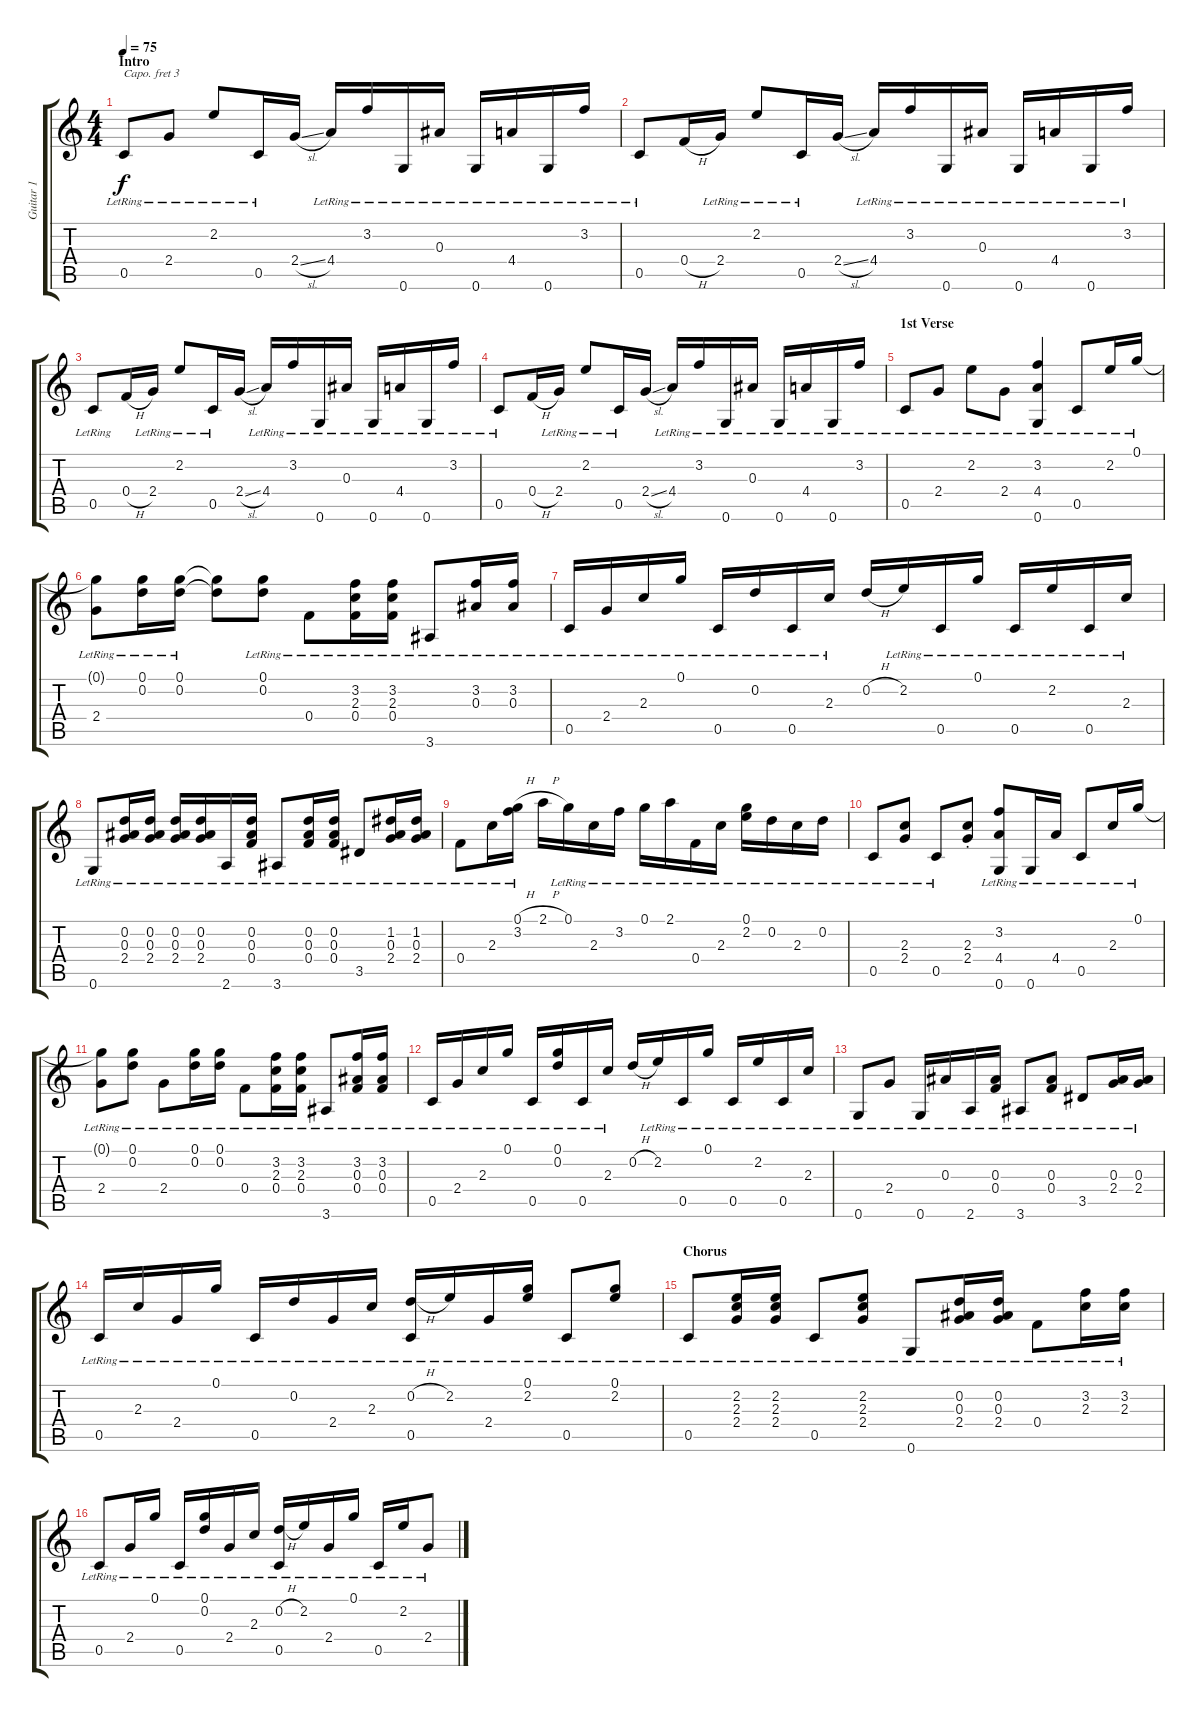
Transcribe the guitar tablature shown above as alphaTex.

\track ("Guitar 1" "Guitar 1") {instrument acousticguitarsteel}
\staff {score tabs}
\capo 3
\tuning (E4 B3 G3 D3 A2 E2) {hide}
\ts (4 4)
\section ("" "Intro")
\tempo 75
\clef g2
\ks c
0.5{lr}.8{dy f instrument acousticguitarsteel} 2.4{lr}.8 2.2{lr}.8 0.5{lr}.16 2.4{sl}.16 4.4{lr}.16 3.2{lr}.16 0.6{lr}.16 0.3{lr}.16 0.6{lr}.16 4.4{lr}.16 0.6{lr}.16 3.2{lr}.16 |
0.5{lr}.8 0.4{h}.16 2.4{lr}.16 2.2{lr}.8 0.5{lr}.16 2.4{sl}.16 4.4{lr}.16 3.2{lr}.16 0.6{lr}.16 0.3{lr}.16 0.6{lr}.16 4.4{lr}.16 0.6{lr}.16 3.2{lr}.16 |
0.5{lr}.8 0.4{h}.16 2.4{lr}.16 2.2{lr}.8 0.5{lr}.16 2.4{sl}.16 4.4{lr}.16 3.2{lr}.16 0.6{lr}.16 0.3{lr}.16 0.6{lr}.16 4.4{lr}.16 0.6{lr}.16 3.2{lr}.16 |
0.5{lr}.8 0.4{h}.16 2.4{lr}.16 2.2{lr}.8 0.5{lr}.16 2.4{sl}.16 4.4{lr}.16 3.2{lr}.16 0.6{lr}.16 0.3{lr}.16 0.6{lr}.16 4.4{lr}.16 0.6{lr}.16 3.2{lr}.16 |
\section ("" "1st Verse")
0.5{lr}.8 2.4{lr}.8 2.2{lr}.8 2.4{lr}.8 (3.2{lr} 4.4{lr} 0.6{lr}).4 0.5{lr}.8 2.2{lr}.16 0.1{lr}.16 |
(0.1{t} 2.4{lr}).8 (0.1{lr} 0.2{lr}).16 (0.1{lr} 0.2{lr}).16 (0.1{t} 0.2{t}).8 (0.1{lr} 0.2{lr}).8 0.4{lr}.8 (3.2{lr} 2.3{lr} 0.4{lr}).16 (3.2{lr} 2.3{lr} 0.4{lr}).16 3.6{lr}.8 (3.2{lr} 0.3{lr}).16 (3.2{lr} 0.3{lr}).16 |
0.5{lr}.16 2.4{lr}.16 2.3{lr}.16 0.1{lr}.16 0.5{lr}.16 0.2{lr}.16 0.5{lr}.16 2.3{lr}.16 0.2{h}.16 2.2{lr}.16 0.5{lr}.16 0.1{lr}.16 0.5{lr}.16 2.2{lr}.16 0.5{lr}.16 2.3{lr}.16 |
0.6{lr}.8 (0.2{lr} 0.3{lr} 2.4{lr}).16 (0.2{lr} 0.3{lr} 2.4{lr}).16 (0.2{lr} 0.3{lr} 2.4{lr}).16 (0.2{lr} 0.3{lr} 2.4{lr}).16 2.6{lr}.16 (0.2{lr} 0.3{lr} 0.4{lr}).16 3.6{lr}.8 (0.2{lr} 0.3{lr} 0.4{lr}).16 (0.2{lr} 0.3{lr} 0.4{lr}).16 3.5{lr}.8 (1.2{lr} 0.3{lr} 2.4{lr}).16 (1.2{lr} 0.3{lr} 2.4{lr}).16 |
0.4{lr}.8 2.3{lr}.16 (0.1{h} 3.2{lr}).16 2.1{h}.16 0.1{lr}.16 2.3{lr}.16 3.2{lr}.16 0.1{lr}.16 2.1{lr}.16 0.4{lr}.16 2.3{lr}.16 (0.1{lr} 2.2{lr}).16 0.2{lr}.16 2.3{lr}.16 0.2{lr}.16 |
0.5{lr}.8 (2.3{lr} 2.4{lr}).8 0.5{lr}.8 (2.3{st} 2.4{st}).8 (3.2{lr} 4.4{lr} 0.6{lr}).8 0.6{lr}.16 4.4{lr}.16 0.5{lr}.8 2.3{lr}.16 0.1{lr}.16 |
(0.1{t} 2.4{lr}).8 (0.1{lr} 0.2{lr}).8 2.4{lr}.8 (0.1{lr} 0.2{lr}).16 (0.1{lr} 0.2{lr}).16 0.4{lr}.8 (3.2{lr} 2.3{lr} 0.4{lr}).16 (3.2{lr} 2.3{lr} 0.4{lr}).16 3.6{lr}.8 (3.2{lr} 0.3{lr} 0.4{lr}).16 (3.2{lr} 0.3{lr} 0.4{lr}).16 |
0.5{lr}.16 2.4{lr}.16 2.3{lr}.16 0.1{lr}.16 0.5{lr}.16 (0.1{lr} 0.2{lr}).16 0.5{lr}.16 2.3{lr}.16 0.2{h}.16 2.2{lr}.16 0.5{lr}.16 0.1{lr}.16 0.5{lr}.16 2.2{lr}.16 0.5{lr}.16 2.3{lr}.16 |
0.6{lr}.8 2.4{lr}.8 0.6{lr}.16 0.3{lr}.16 2.6{lr}.16 (0.3{lr} 0.4{lr}).16 3.6{lr}.8 (0.3{lr} 0.4{lr}).8 3.5{lr}.8 (0.3{lr} 2.4{lr}).16 (0.3{lr} 2.4{lr}).16 |
0.5{lr}.16 2.3{lr}.16 2.4{lr}.16 0.1{lr}.16 0.5{lr}.16 0.2{lr}.16 2.4{lr}.16 2.3{lr}.16 (0.2{h} 0.5{lr}).16 2.2{lr}.16 2.4{lr}.16 (0.1{lr} 2.2{lr}).16 0.5{lr}.8 (0.1{lr} 2.2{lr}).8 |
\section ("" "Chorus")
0.5{lr}.8 (2.2{lr} 2.3{lr} 2.4{lr}).16 (2.2{lr} 2.3{lr} 2.4{lr}).16 0.5{lr}.8 (2.2{lr} 2.3{lr} 2.4{lr}).8 0.6{lr}.8 (0.2{lr} 0.3{lr} 2.4{lr}).16 (0.2{lr} 0.3{lr} 2.4{lr}).16 0.4{lr}.8 (3.2{lr} 2.3{lr}).16 (3.2{lr} 2.3{lr}).16 |
0.5{lr}.8 2.4{lr}.16 0.1{lr}.16 0.5{lr}.16 (0.1{lr} 0.2{lr}).16 2.4{lr}.16 2.3{lr}.16 (0.2{h} 0.5{lr}).16 2.2{lr}.16 2.4{lr}.16 0.1{lr}.16 0.5{lr}.16 2.2{lr}.16 2.4{lr}.8
